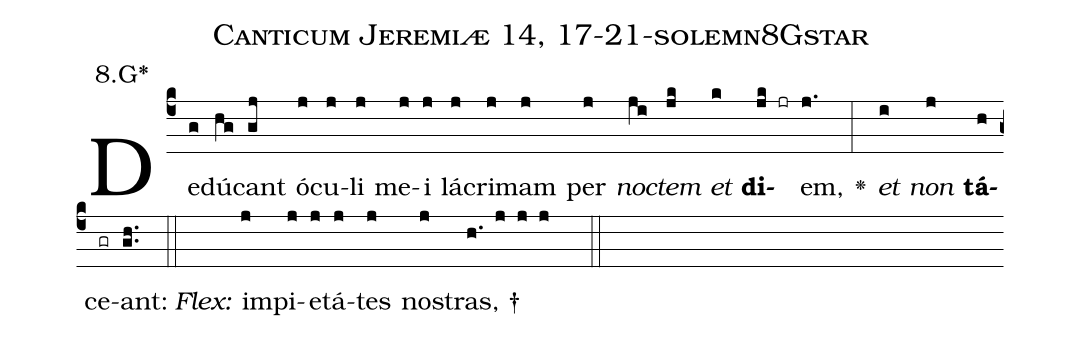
name: Canticum Jeremiæ 14, 17-21-solemn8Gstar;
annotation: 8.G*;
%%
(c4)De(g)dú(hg)cant(gj) ó(j)cu(j)li(j) me(j)i(j) lá(j)cri(j)mam(j) per(j) <i>no</i>(ji)<i>ctem</i>(jk) <i>et</i>(k) <b>di</b>(jk jr)em,(j.) <v>\greheightstar</v>(:) <i>et</i>(i) <i>non</i>(j) <b>tá</b>(h)ce(gr)ant:(gh..) (::)
<i>Flex:</i>()  im(j)pi(j)e(j)tá(j)tes(j) no(j)stras, †(h. j j j  ::)

%E(j) u(j) o(i) u(j) a(h) e.(gh..) (::)
